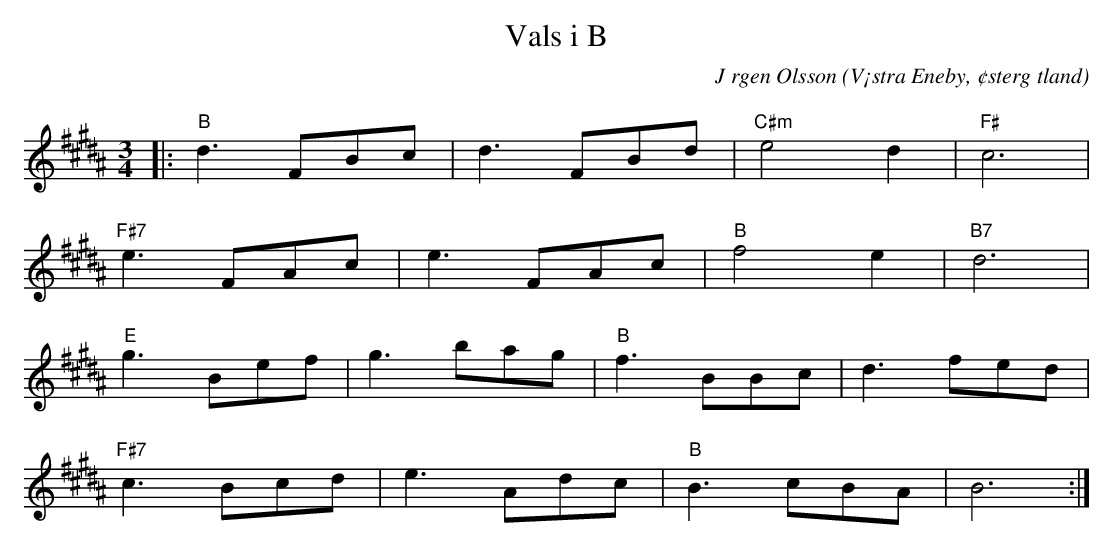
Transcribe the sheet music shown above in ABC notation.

X:1
T:Vals i B
C:J rgen Olsson
O:V¡stra Eneby, ¢sterg tland
Q:160
M:3/4
L:1/8
K:B
|:"B" d3 FBc|d3 FBd|"C#m" e4d2|"F#" c6 |
"F#7" e3 FAc|e3 FAc |"B" f4e2|"B7"d6 |
"E" g3 Bef|g3 bag |"B" f3 BBc|d3 fed |
"F#7" c3 Bcd|e3 Adc |"B" B3 cBA| B6 :|]
